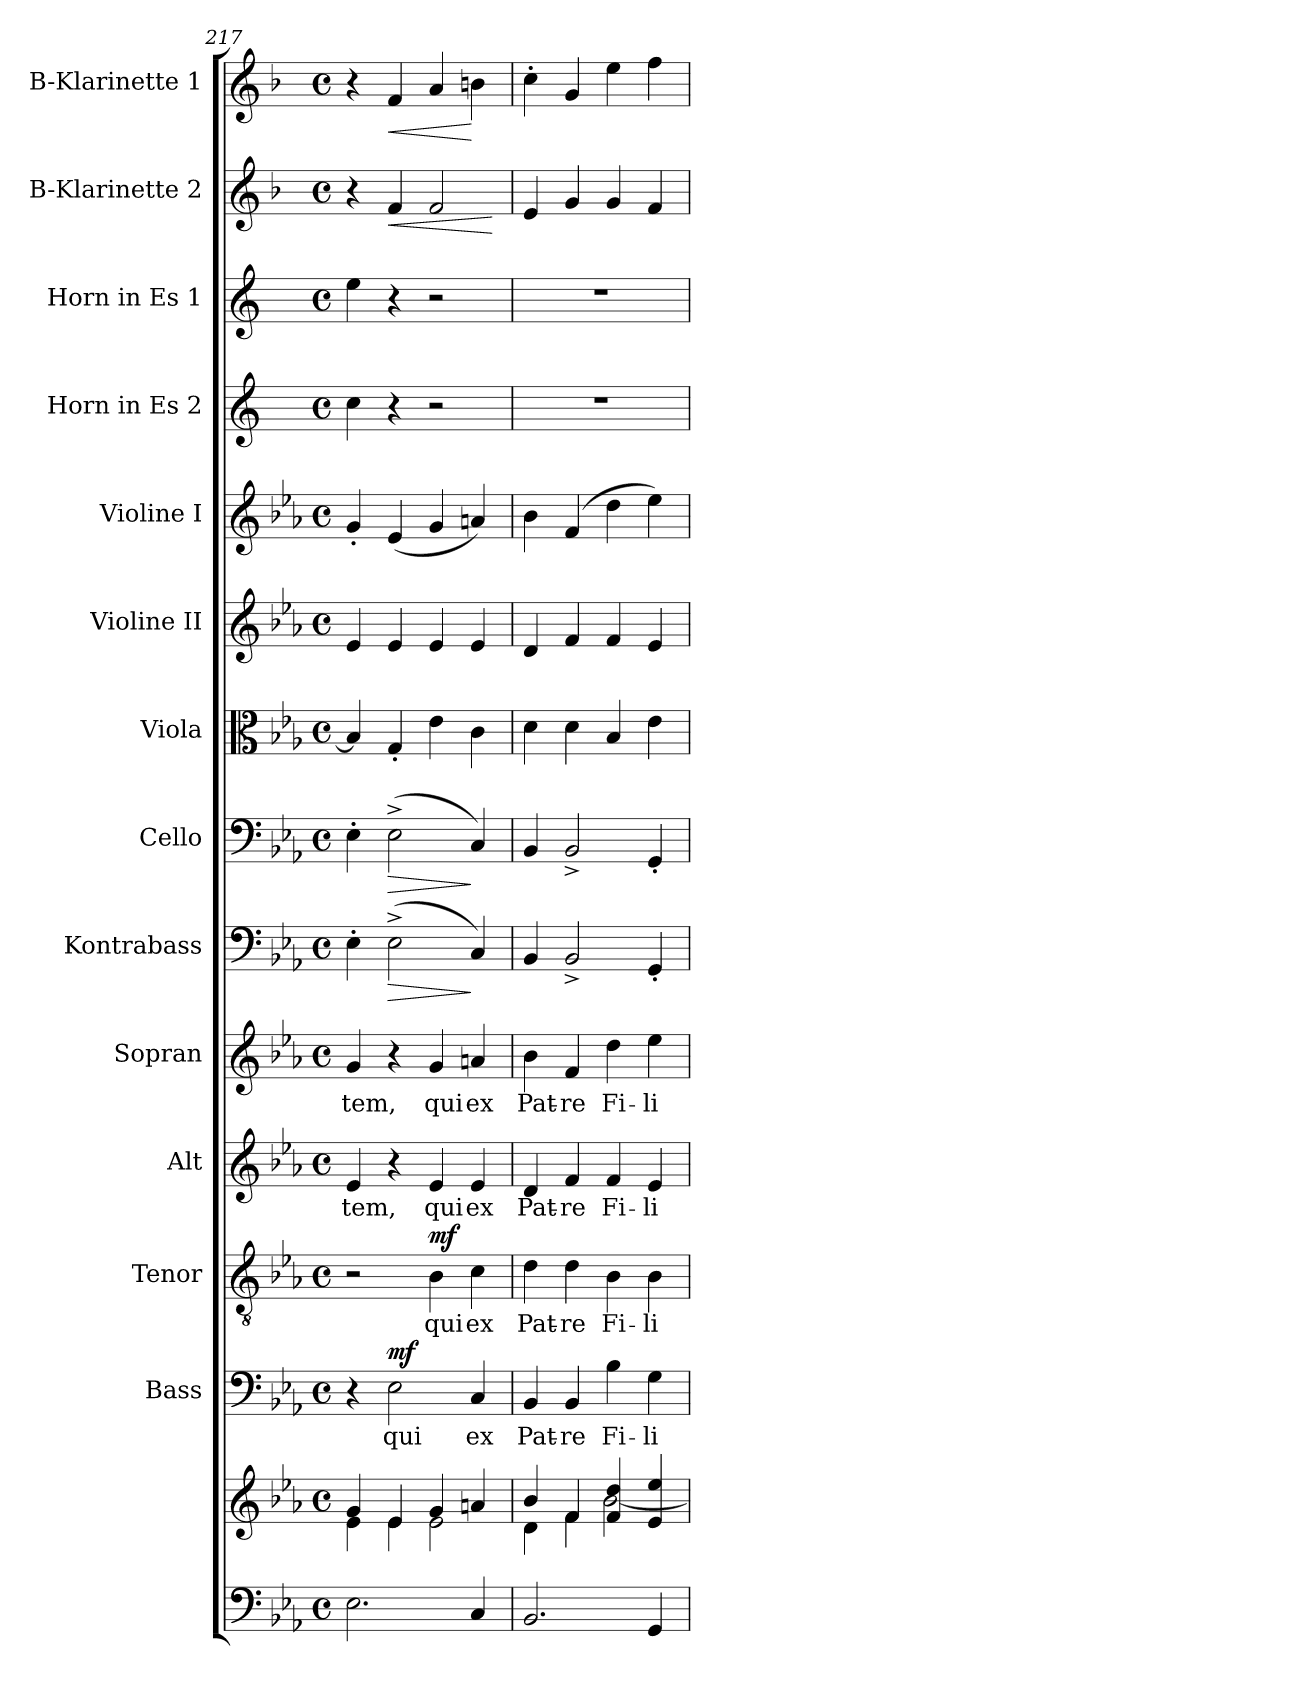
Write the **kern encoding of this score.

**kern	**kern	**kern	**text	**dynam	**kern	**text	**dynam	**kern	**text	**kern	**text	**kern	**dynam	**kern	**dynam	**kern	**kern	**kern	**kern	**kern	**kern	**dynam	**kern	**dynam
*part14	*part14	*part13	*part13	*part13	*part12	*part12	*part12	*part11	*part11	*part10	*part10	*part9	*part9	*part8	*part8	*part7	*part6	*part5	*part4	*part3	*part2	*part2	*part1	*part1
*staff15	*staff14	*staff13	*staff13	*staff13	*staff12	*staff12	*staff12	*staff11	*staff11	*staff10	*staff10	*staff9	*staff9	*staff8	*staff8	*staff7	*staff6	*staff5	*staff4	*staff3	*staff2	*staff2	*staff1	*staff1
*	*	*I"Bass	*	*	*I"Tenor	*	*	*I"Alt	*	*I"Sopran	*	*I"Kontrabass	*	*I"Cello	*	*I"Viola	*I"Violine II	*I"Violine I	*I"Horn in Es 2	*I"Horn in Es 1	*I"B-Klarinette 2	*	*I"B-Klarinette 1	*
*	*	*I'B.	*	*	*I'T.	*	*	*I'A.	*	*I'S.	*	*I'Kb.	*	*	*	*I'Vla.	*I'Vl. II	*I'Vl. I	*I'Hrn. 2	*I'Hrn. 1	*I'Kl. 2	*	*I'Kl. 1	*
*clefF4	*clefG2	*clefF4	*	*	*clefGv2	*	*	*clefG2	*	*clefG2	*	*clefF4	*	*clefF4	*	*clefC3	*clefG2	*clefG2	*clefG2	*clefG2	*clefG2	*	*clefG2	*
*	*	*	*	*	*	*	*	*	*	*	*	*ITrd7c12	*	*	*	*	*	*	*ITrd5c9	*ITrd5c9	*ITrd1c2	*	*ITrd1c2	*
*k[b-e-a-]	*k[b-e-a-]	*k[b-e-a-]	*	*	*k[b-e-a-]	*	*	*k[b-e-a-]	*	*k[b-e-a-]	*	*k[b-e-a-]	*	*k[b-e-a-]	*	*k[b-e-a-]	*k[b-e-a-]	*k[b-e-a-]	*k[b-e-a-]	*k[b-e-a-]	*k[b-e-a-]	*	*k[b-e-a-]	*
*E-:	*E-:	*E-:	*	*	*E-:	*	*	*E-:	*	*E-:	*	*E-:	*	*E-:	*	*E-:	*E-:	*E-:	*E-:	*E-:	*E-:	*	*E-:	*
*M4/4	*M4/4	*M4/4	*	*	*M4/4	*	*	*M4/4	*	*M4/4	*	*M4/4	*	*M4/4	*	*M4/4	*M4/4	*M4/4	*M4/4	*M4/4	*M4/4	*	*M4/4	*
*met(c)	*met(c)	*met(c)	*	*	*met(c)	*	*	*met(c)	*	*met(c)	*	*met(c)	*	*met(c)	*	*met(c)	*met(c)	*met(c)	*met(c)	*met(c)	*met(c)	*	*met(c)	*
=217	=217	=217	=217	=217	=217	=217	=217	=217	=217	=217	=217	=217	=217	=217	=217	=217	=217	=217	=217	=217	=217	=217	=217	=217
*	*^	*	*	*	*	*	*	*	*	*	*	*	*	*	*	*	*	*	*	*	*	*	*	*
!	!	!	!	!	!	!	!	!	!	!LO:LY:b	!	!LO:LY:b	!	!	!	!	!	!	!	!	!	!	!	!	!
2.E-\	4g/	4e-\	4r	.	.	2r	.	.	4e-/	-tem,	4g/	-tem,	4EE-'>\	.	4E-'>\	.	4B-/]	4e-/	4g'</	4e-\	4g\	4r	.	4r	.
!	!	!	!	!LO:LY:b	!LO:DY:a	!	!	!	!	!	!	!	!	!LO:HP:b	!	!LO:HP:b	!	!	!	!	!	!	!LO:HP:b	!	!LO:HP:b
.	4e-/	4e-\	2E-\	qui	mf	.	.	.	4r	.	4r	.	(>2EE-^>\	>	(>2E-^>\	>	4G'</	4e-/	(<4e-/	4r	4r	4e-/	<	4e-/	<
!	!	!	!	!	!	!	!LO:LY:b	!LO:DY:a	!	!LO:LY:b	!	!LO:LY:b	!	!	!	!	!	!	!	!	!	!	!	!	!
.	4g/	2e-\	.	.	.	4B-\	qui	mf	4e-/	qui	4g/	qui	.	.	.	.	4e-\	4e-/	4g/	2r	2r	2e-/	.	4g/	.
!	!	!	!	!LO:LY:b	!	!	!LO:LY:b	!	!	!LO:LY:b	!	!LO:LY:b	!	!	!	!	!	!	!	!	!	!	!	!	!
4C/	4an/	.	4C/	ex	.	4c\	ex	.	4e-/	ex	4an/	ex	4CC/)	]	4C/)	]	4c\	4e-/	4an/)	.	.	.	.	4an\	[
*	*v	*v	*	*	*	*	*	*	*	*	*	*	*	*	*	*	*	*	*	*	*	*	*	*	*
.	.	.	.	.	.	.	.	.	.	.	.	.	.	.	.	.	.	.	.	.	.	[	.	.
=218	=218	=218	=218	=218	=218	=218	=218	=218	=218	=218	=218	=218	=218	=218	=218	=218	=218	=218	=218	=218	=218	=218	=218	=218
*	*^	*	*	*	*	*	*	*	*	*	*	*	*	*	*	*	*	*	*	*	*	*	*	*
!	!	!	!	!LO:LY:b	!	!	!LO:LY:b	!	!	!LO:LY:b	!	!LO:LY:b	!	!	!	!	!	!	!	!	!	!	!	!	!
2.BB-/	4b-/	4d\	4BB-/	Pat-	.	4d\	Pat-	.	4d/	Pat-	4b-\	Pat-	4BBB-/	.	4BB-/	.	4d\	4d/	4b-\	1r	1r	4d/	.	4b-'>\	.
!	!	!	!	!LO:LY:b	!	!	!LO:LY:b	!	!	!LO:LY:b	!	!LO:LY:b	!	!	!	!	!	!	!	!	!	!	!	!	!
.	4f/	4f\	4BB-/	-re	.	4d\	-re	.	4f/	-re	4f/	-re	2BBB-^</	.	2BB-^</	.	4d\	4f/	(4f/	.	.	4f/	.	4f/	.
!	!	!	!	!LO:LY:b	!	!	!LO:LY:b	!	!	!LO:LY:b	!	!LO:LY:b	!	!	!	!	!	!	!	!	!	!	!	!	!
.	4f/ 4dd/	[<2b-\	4B-\	Fi-	.	4B-\	Fi-	.	4f/	Fi-	4dd\	Fi-	.	.	.	.	4B-/	4f/	4dd\	.	.	4f/	.	4dd\	.
!	!	!	!	!LO:LY:b	!	!	!LO:LY:b	!	!	!LO:LY:b	!	!LO:LY:b	!	!	!	!	!	!	!	!	!	!	!	!	!
4GG/	4e-/ 4ee-/	.	4G\	-li-	.	4B-\	-li-	.	4e-/	-li-	4ee-\	-li-	4GGG'</	.	4GG'</	.	4e-\	4e-/	4ee-\)	.	.	4e-/	.	4ee-\	.
*	*v	*v	*	*	*	*	*	*	*	*	*	*	*	*	*	*	*	*	*	*	*	*	*	*	*
=	=	=	=	=	=	=	=	=	=	=	=	=	=	=	=	=	=	=	=	=	=	=	=	=
*-	*-	*-	*-	*-	*-	*-	*-	*-	*-	*-	*-	*-	*-	*-	*-	*-	*-	*-	*-	*-	*-	*-	*-	*-
